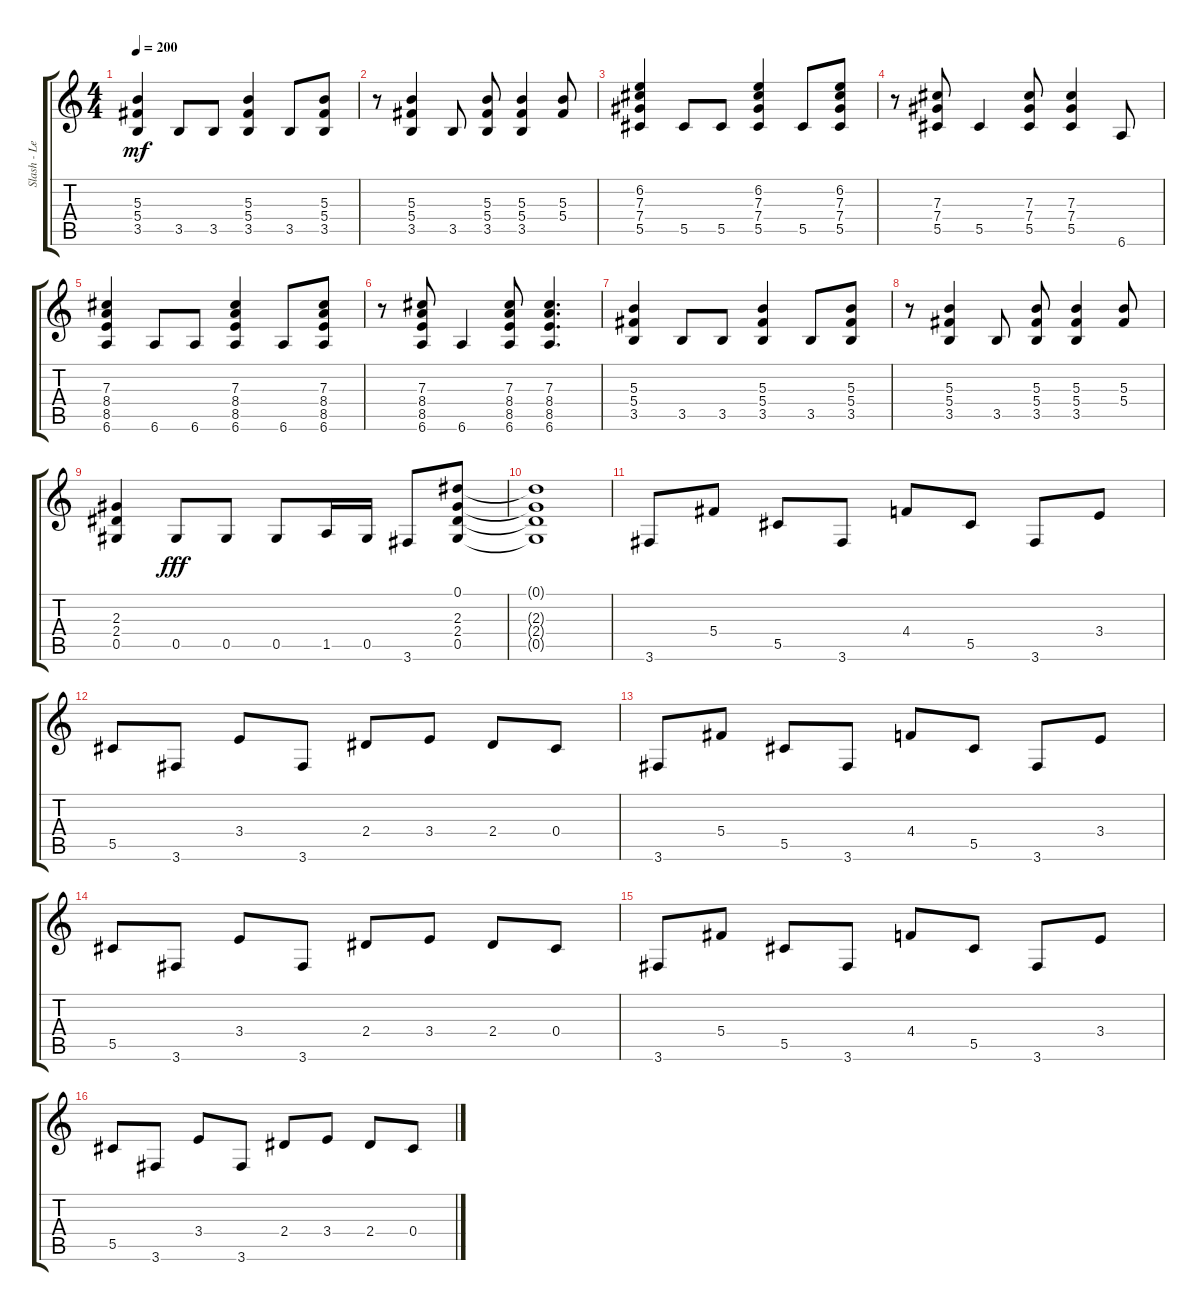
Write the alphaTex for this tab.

\track ("Slash - Lead Guitar" "Slash - Le") {instrument acousticguitarsteel}
\staff {score tabs}
\tuning (Eb4 Bb3 Gb3 Db3 Ab2 Eb2) {hide}
\ts (4 4)
\tempo 200
\clef g2
\ks c
(5.3 5.4 3.5).4{dy mf} 3.5.8 3.5.8 (5.3 5.4 3.5).4 3.5.8 (5.3 5.4 3.5).8 |
r.8 (5.3 5.4 3.5).4 3.5.8 (5.3 5.4 3.5).8 (5.3 5.4 3.5).4 (5.3 5.4).8 |
(6.2 7.3 7.4 5.5).4 5.5.8 5.5.8 (6.2 7.3 7.4 5.5).4 5.5.8 (6.2 7.3 7.4 5.5).8 |
r.8 (7.3 7.4 5.5).8 5.5.4 (7.3 7.4 5.5).8 (7.3 7.4 5.5).4 6.6.8 |
(7.3 8.4 8.5 6.6).4 6.6.8 6.6.8 (7.3 8.4 8.5 6.6).4 6.6.8 (7.3 8.4 8.5 6.6).8 |
r.8 (7.3 8.4 8.5 6.6).8 6.6.4 (7.3 8.4 8.5 6.6).8 (7.3 8.4 8.5 6.6).4{d} |
(5.3 5.4 3.5).4 3.5.8 3.5.8 (5.3 5.4 3.5).4 3.5.8 (5.3 5.4 3.5).8 |
r.8 (5.3 5.4 3.5).4 3.5.8 (5.3 5.4 3.5).8 (5.3 5.4 3.5).4 (5.3 5.4).8 |
(2.3 2.4 0.5).4 0.5.8{dy fff} 0.5.8 0.5.8 1.5.16 0.5.16 3.6.8 (0.1 2.3 2.4 0.5).8 |
(0.1{t} 2.3{t} 2.4{t} 0.5{t}).1 |
3.6.8 5.4.8 5.5.8 3.6.8 4.4.8 5.5.8 3.6.8 3.4.8 |
5.5.8 3.6.8 3.4.8 3.6.8 2.4.8 3.4.8 2.4.8 0.4.8 |
3.6.8 5.4.8 5.5.8 3.6.8 4.4.8 5.5.8 3.6.8 3.4.8 |
5.5.8 3.6.8 3.4.8 3.6.8 2.4.8 3.4.8 2.4.8 0.4.8 |
3.6.8 5.4.8 5.5.8 3.6.8 4.4.8 5.5.8 3.6.8 3.4.8 |
5.5.8 3.6.8 3.4.8 3.6.8 2.4.8 3.4.8 2.4.8 0.4.8
